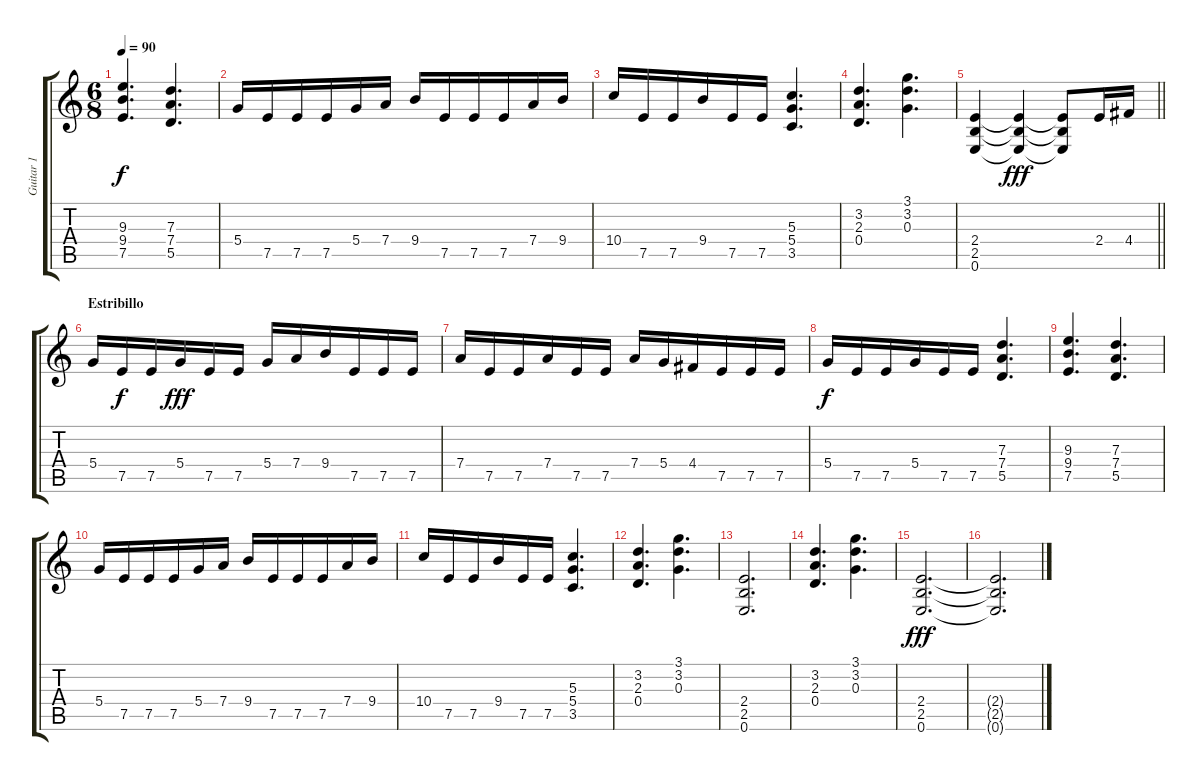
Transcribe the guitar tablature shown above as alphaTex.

\track ("Guitar 1" "Guitar 1") {instrument overdrivenguitar}
\staff {score tabs}
\tuning (E4 B3 G3 D3 A2 E2) {hide}
\ts (6 8)
\tempo 90
\clef g2
\ks c
(9.3 9.4 7.5).4{d dy f} (7.3 7.4 5.5).4{d} |
5.4.16 7.5.16 7.5.16 7.5.16 5.4.16 7.4.16 9.4.16 7.5.16 7.5.16 7.5.16 7.4.16 9.4.16 |
10.4.16 7.5.16 7.5.16 9.4.16 7.5.16 7.5.16 (5.3 5.4 3.5).4{d} |
(3.2 2.3 0.4).4{d} (3.1 3.2 0.3).4{d} |
\barLineRight lightlight
(2.4 2.5 0.6).4 (2.4{t} 2.5{t} 0.6{t}).4{dy fff} (2.4{t} 2.5{t} 0.6{t}).8 2.4.16 4.4.16 |
\section ("" "Estribillo")
5.4.16 7.5.16{dy f} 7.5.16 5.4.16{dy fff} 7.5.16 7.5.16 5.4.16 7.4.16 9.4.16 7.5.16 7.5.16 7.5.16 |
7.4.16 7.5.16 7.5.16 7.4.16 7.5.16 7.5.16 7.4.16 5.4.16 4.4.16 7.5.16 7.5.16 7.5.16 |
5.4.16{dy f} 7.5.16 7.5.16 5.4.16 7.5.16 7.5.16 (7.3 7.4 5.5).4{d} |
(9.3 9.4 7.5).4{d} (7.3 7.4 5.5).4{d} |
5.4.16 7.5.16 7.5.16 7.5.16 5.4.16 7.4.16 9.4.16 7.5.16 7.5.16 7.5.16 7.4.16 9.4.16 |
10.4.16 7.5.16 7.5.16 9.4.16 7.5.16 7.5.16 (5.3 5.4 3.5).4{d} |
(3.2 2.3 0.4).4{d} (3.1 3.2 0.3).4{d} |
(2.4 2.5 0.6).2{d} |
(3.2 2.3 0.4).4{d} (3.1 3.2 0.3).4{d} |
(2.4 2.5 0.6).2{d dy fff} |
(2.4{t} 2.5{t} 0.6{t}).2{d}
